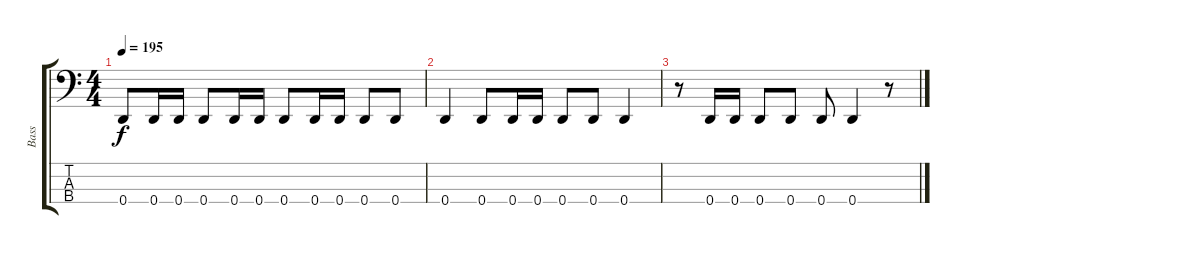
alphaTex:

\track ("Bass" "Bass") {instrument electricbasspick}
\staff {score tabs}
\tuning (F2 C2 G1 D1) {hide}
\ts (4 4)
\tempo 195
\clef f4
\ks c
0.4.8{dy f} 0.4.16 0.4.16 0.4.8 0.4.16 0.4.16 0.4.8 0.4.16 0.4.16 0.4.8 0.4.8 |
0.4.4 0.4.8 0.4.16 0.4.16 0.4.8 0.4.8 0.4.4 |
r.8 0.4.16 0.4.16 0.4.8 0.4.8 0.4.8 0.4.4 r.8
